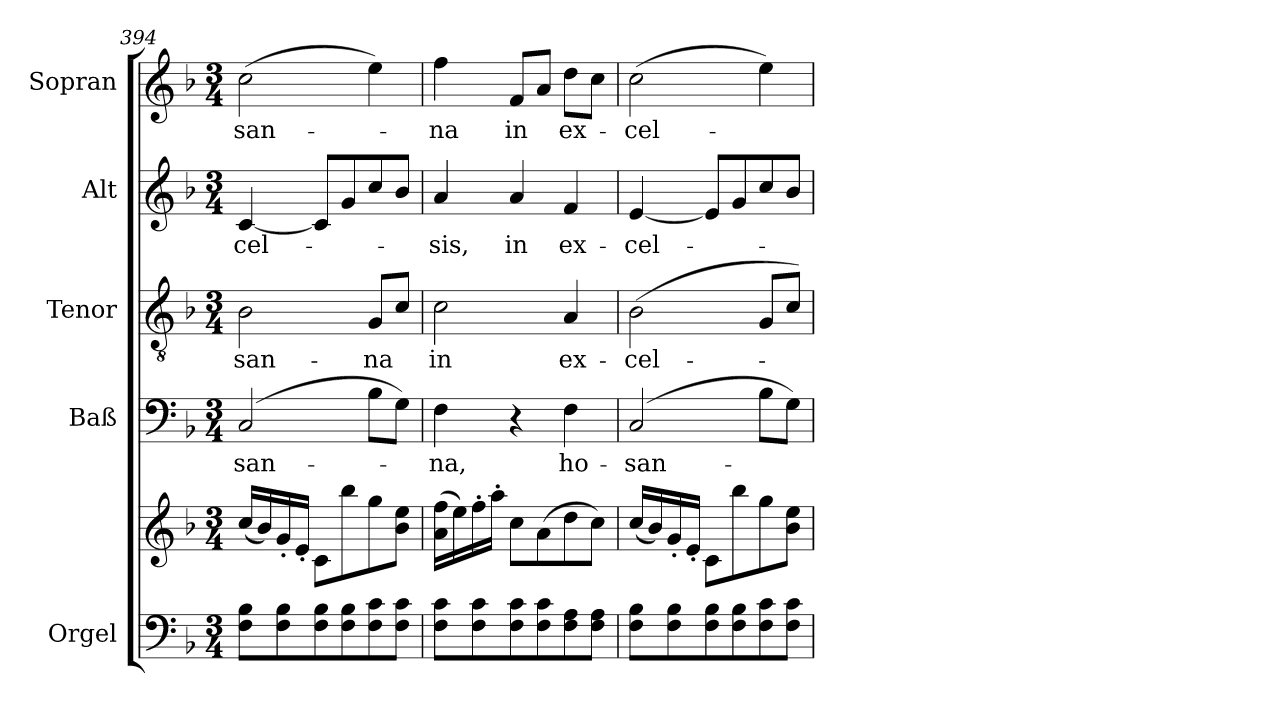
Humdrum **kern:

**kern	**kern	**kern	**text	**kern	**text	**kern	**text	**kern	**text
*part5	*part5	*part4	*part4	*part3	*part3	*part2	*part2	*part1	*part1
*staff6	*staff5	*staff4	*staff4	*staff3	*staff3	*staff2	*staff2	*staff1	*staff1
*I"Orgel	*	*I"Baß	*	*I"Tenor	*	*I"Alt	*	*I"Sopran	*
*I'Org.	*	*	*	*	*	*	*	*	*
*clefF4	*clefG2	*clefF4	*	*clefGv2	*	*clefG2	*	*clefG2	*
*k[b-]	*k[b-]	*k[b-]	*	*k[b-]	*	*k[b-]	*	*k[b-]	*
*F:	*F:	*F:	*	*F:	*	*F:	*	*F:	*
*M3/4	*M3/4	*M3/4	*	*M3/4	*	*M3/4	*	*M3/4	*
=394	=394	=394	=394	=394	=394	=394	=394	=394	=394
!	!	!	!LO:LY:b	!	!LO:LY:b	!	!LO:LY:b	!	!LO:LY:b
8F\ 8B-\L	(<16cc/LL	(2C/	-san-	2B-\	-san-	[4c/	-cel-	(>2cc\	-san-
.	16b-/)	.	.	.	.	.	.	.	.
8F\ 8B-\	16g'</	.	.	.	.	.	.	.	.
.	16e'</JJ	.	.	.	.	.	.	.	.
8F\ 8B-\	8c\L	.	.	.	.	8c/L]	.	.	.
8F\ 8B-\	8bb-\	.	.	.	.	8g/	.	.	.
!	!	!	!	!	!LO:LY:b	!	!	!	!
8F\ 8c\	8gg\	8B-\L	.	8G/L	-na	8cc/	.	4ee\)	.
8F\ 8c\J	8b-\ 8ee\J	8G\J)	.	8c/J	.	8b-/J	.	.	.
=395	=395	=395	=395	=395	=395	=395	=395	=395	=395
!	!	!	!LO:LY:b	!	!LO:LY:b	!	!LO:LY:b	!	!LO:LY:b
8F\ 8c\L	(>16a\ 16ff\LL	4F\	-na,	2c\	in	4a/	-sis,	4ff\	-na
.	16ee\)	.	.	.	.	.	.	.	.
8F\ 8c\	16ff'>\	.	.	.	.	.	.	.	.
.	16aa'>\JJ	.	.	.	.	.	.	.	.
!	!	!	!	!	!	!	!LO:LY:b	!	!LO:LY:b
8F\ 8c\	8cc\L	4r	.	.	.	4a/	in	8f/L	in
8F\ 8c\	(>8a\	.	.	.	.	.	.	8a/J	.
!	!	!	!LO:LY:b	!	!LO:LY:b	!	!LO:LY:b	!	!LO:LY:b
8F\ 8A\	8dd\	4F\	ho-	4A/	ex-	4f/	ex-	8dd\L	ex-
8F\ 8A\J	8cc\J)	.	.	.	.	.	.	8cc\J	.
=396	=396	=396	=396	=396	=396	=396	=396	=396	=396
!	!	!	!LO:LY:b	!	!LO:LY:b	!	!LO:LY:b	!	!LO:LY:b
8F\ 8B-\L	(<16cc/LL	(2C/	-san-	(>2B-\	-cel-	[4e/	-cel-	(>2cc\	-cel-
.	16b-/)	.	.	.	.	.	.	.	.
8F\ 8B-\	16g'</	.	.	.	.	.	.	.	.
.	16e'</JJ	.	.	.	.	.	.	.	.
8F\ 8B-\	8c\L	.	.	.	.	8e/L]	.	.	.
8F\ 8B-\	8bb-\	.	.	.	.	8g/	.	.	.
8F\ 8c\	8gg\	8B-\L	.	8G/L	.	8cc/	.	4ee\)	.
8F\ 8c\J	8b-\ 8ee\J	8G\J)	.	8c/J)	.	8b-/J	.	.	.
=	=	=	=	=	=	=	=	=	=
*-	*-	*-	*-	*-	*-	*-	*-	*-	*-
